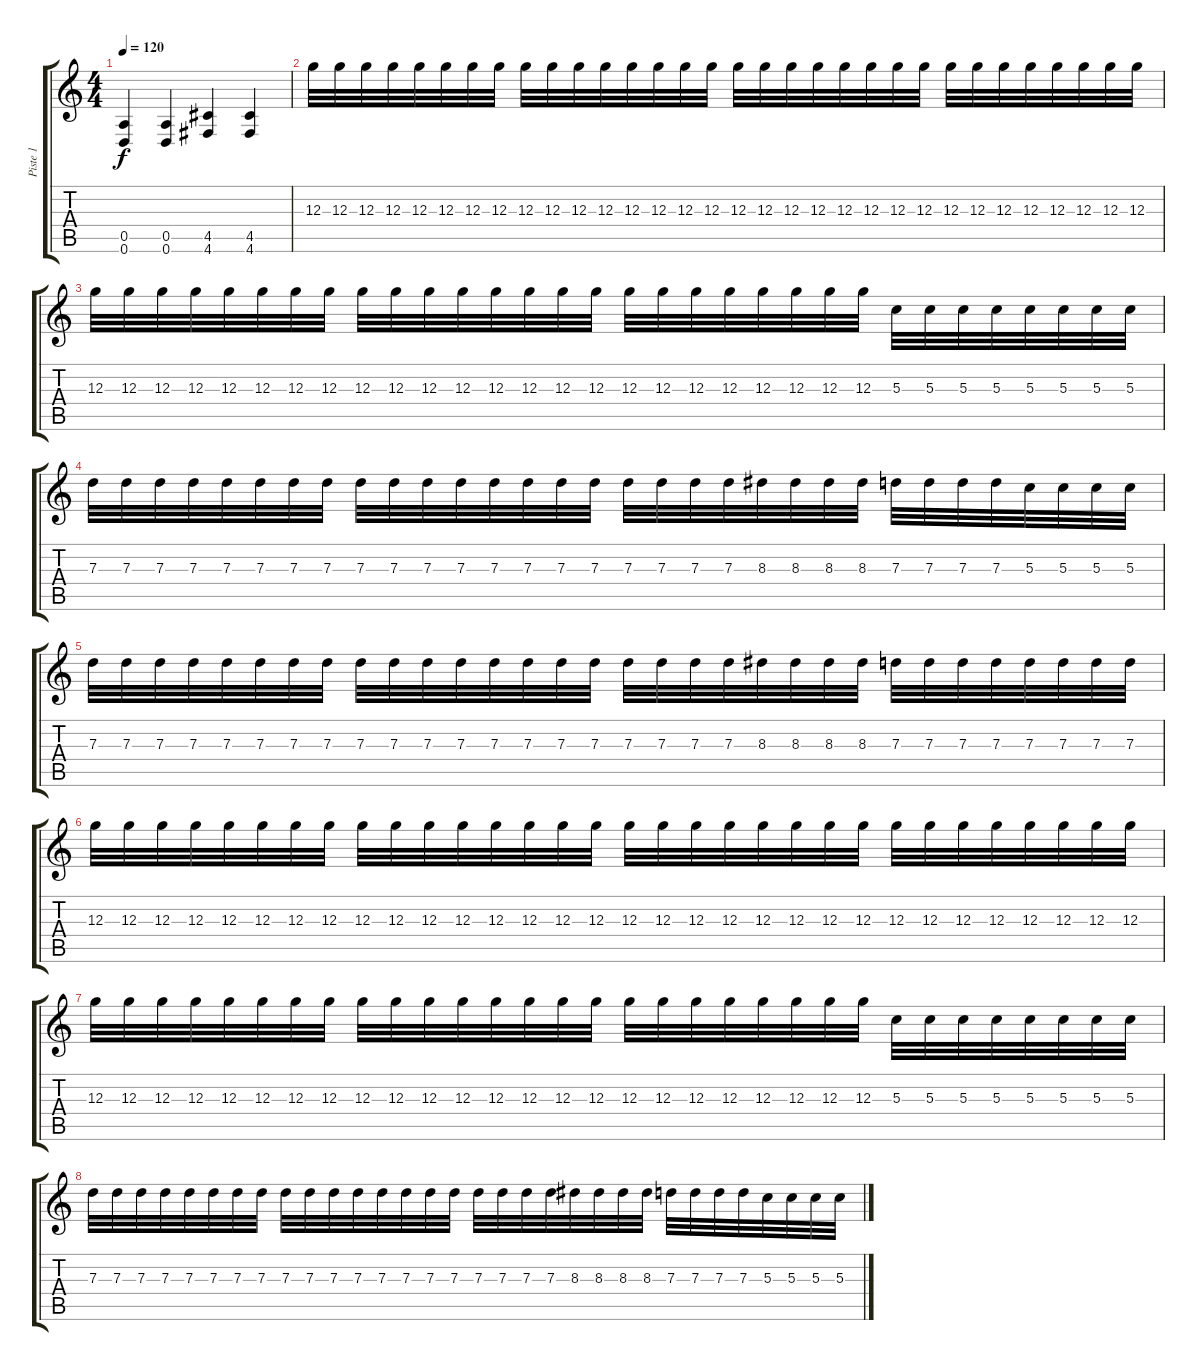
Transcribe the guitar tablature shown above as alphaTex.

\track ("Piste 1" "Piste 1") {instrument overdrivenguitar}
\staff {score tabs}
\tuning (E4 B3 G3 D3 A2 D2) {hide}
\ts (4 4)
\tempo 120
\clef g2
\ks c
(0.5 0.6).4{dy f} (0.5 0.6).4 (4.5 4.6).4 (4.5 4.6).4 |
12.3.32{volume 10} 12.3.32 12.3.32 12.3.32 12.3.32 12.3.32 12.3.32 12.3.32 12.3.32 12.3.32 12.3.32 12.3.32 12.3.32 12.3.32 12.3.32 12.3.32 12.3.32 12.3.32 12.3.32 12.3.32 12.3.32 12.3.32 12.3.32 12.3.32 12.3.32 12.3.32 12.3.32 12.3.32 12.3.32 12.3.32 12.3.32 12.3.32 |
12.3.32{volume 10} 12.3.32 12.3.32 12.3.32 12.3.32 12.3.32 12.3.32 12.3.32 12.3.32 12.3.32 12.3.32 12.3.32 12.3.32 12.3.32 12.3.32 12.3.32 12.3.32 12.3.32 12.3.32 12.3.32 12.3.32 12.3.32 12.3.32 12.3.32 5.3.32 5.3.32 5.3.32 5.3.32 5.3.32 5.3.32 5.3.32 5.3.32 |
7.3.32{volume 10} 7.3.32 7.3.32 7.3.32 7.3.32 7.3.32 7.3.32 7.3.32 7.3.32 7.3.32 7.3.32 7.3.32 7.3.32 7.3.32 7.3.32 7.3.32 7.3.32 7.3.32 7.3.32 7.3.32 8.3.32 8.3.32 8.3.32 8.3.32 7.3.32 7.3.32 7.3.32 7.3.32 5.3.32 5.3.32 5.3.32 5.3.32 |
7.3.32{volume 10} 7.3.32 7.3.32 7.3.32 7.3.32 7.3.32 7.3.32 7.3.32 7.3.32 7.3.32 7.3.32 7.3.32 7.3.32 7.3.32 7.3.32 7.3.32 7.3.32 7.3.32 7.3.32 7.3.32 8.3.32 8.3.32 8.3.32 8.3.32 7.3.32 7.3.32 7.3.32 7.3.32 7.3.32 7.3.32 7.3.32 7.3.32 |
12.3.32{volume 10} 12.3.32 12.3.32 12.3.32 12.3.32 12.3.32 12.3.32 12.3.32 12.3.32 12.3.32 12.3.32 12.3.32 12.3.32 12.3.32 12.3.32 12.3.32 12.3.32 12.3.32 12.3.32 12.3.32 12.3.32 12.3.32 12.3.32 12.3.32 12.3.32 12.3.32 12.3.32 12.3.32 12.3.32 12.3.32 12.3.32 12.3.32 |
12.3.32{volume 10} 12.3.32 12.3.32 12.3.32 12.3.32 12.3.32 12.3.32 12.3.32 12.3.32 12.3.32 12.3.32 12.3.32 12.3.32 12.3.32 12.3.32 12.3.32 12.3.32 12.3.32 12.3.32 12.3.32 12.3.32 12.3.32 12.3.32 12.3.32 5.3.32 5.3.32 5.3.32 5.3.32 5.3.32 5.3.32 5.3.32 5.3.32 |
7.3.32{volume 10} 7.3.32 7.3.32 7.3.32 7.3.32 7.3.32 7.3.32 7.3.32 7.3.32 7.3.32 7.3.32 7.3.32 7.3.32 7.3.32 7.3.32 7.3.32 7.3.32 7.3.32 7.3.32 7.3.32 8.3.32 8.3.32 8.3.32 8.3.32 7.3.32 7.3.32 7.3.32 7.3.32 5.3.32 5.3.32 5.3.32 5.3.32
